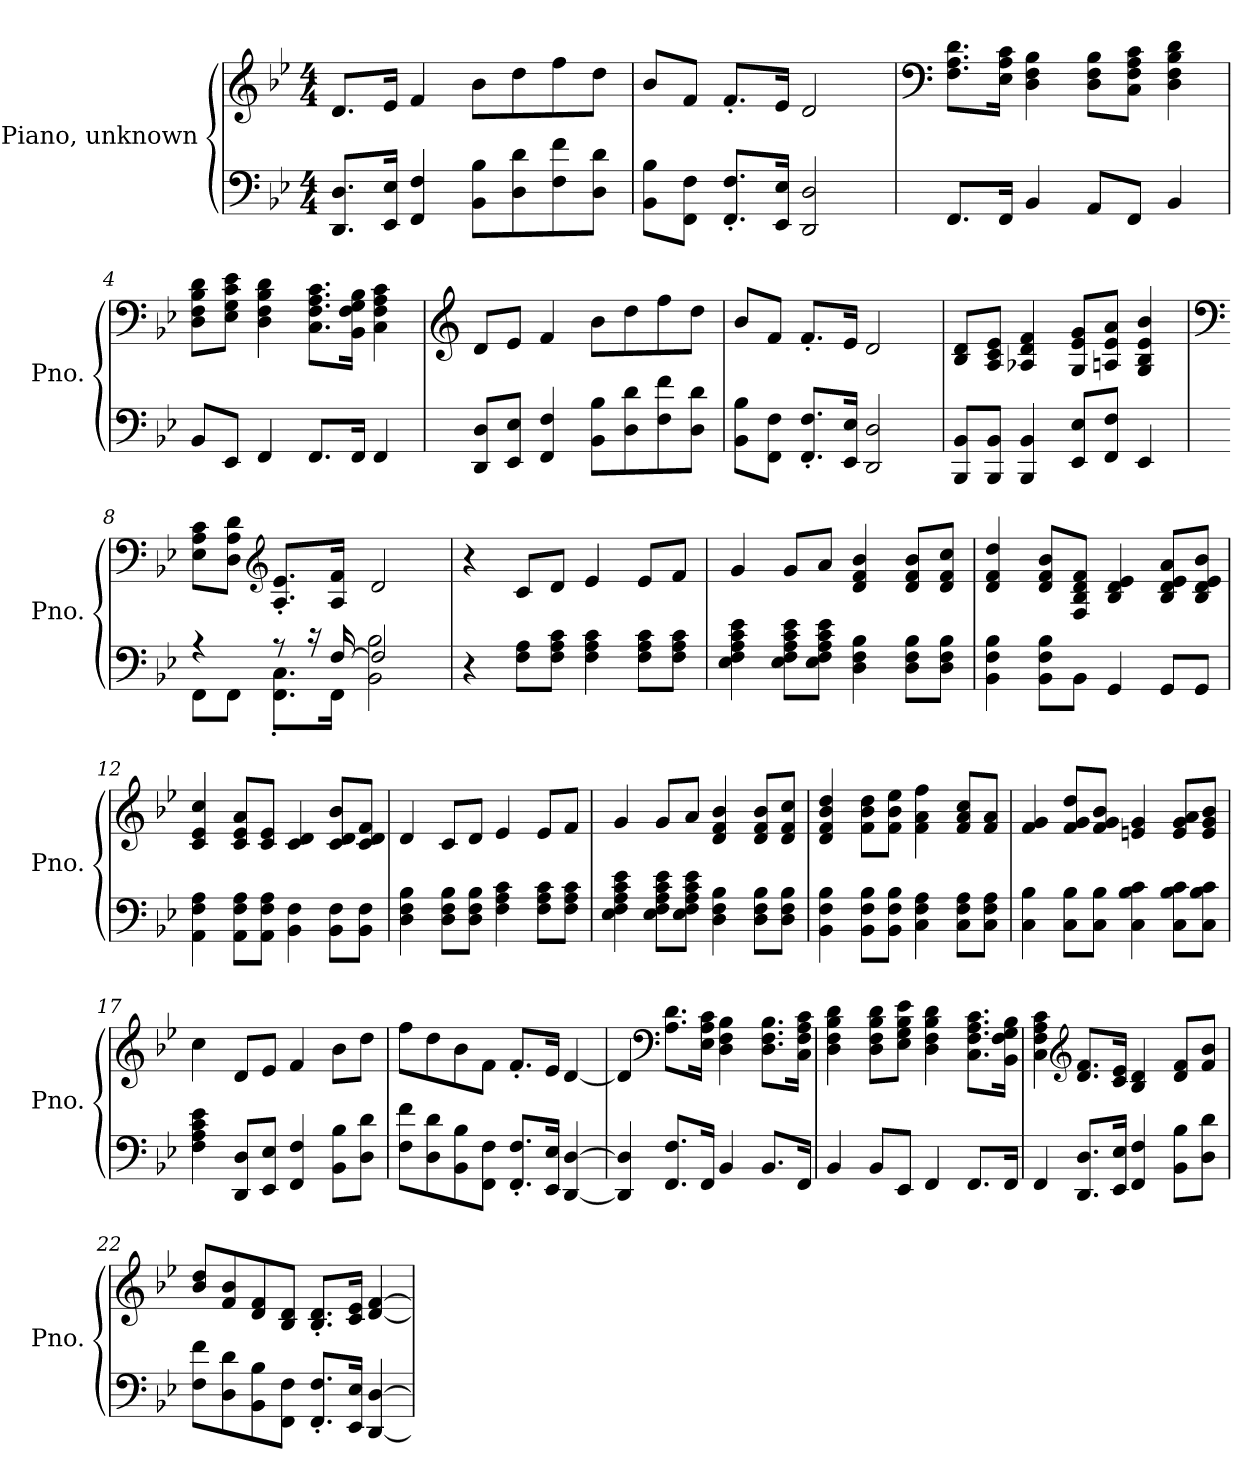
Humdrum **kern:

**kern	**kern
*part1	*part1
*staff2	*staff1
*I"Piano, unknown	*
*I'Pno.	*
*clefF4	*clefG2
*k[b-e-]	*k[b-e-]
*M4/4	*M4/4
*MM120	*MM120
=1	=1
8.DD/ 8.D/L	8.d/L
16EE-/ 16E-/Jk	16e-/Jk
4FF/ 4F/	4f/
8BB-\ 8B-\L	8b-\L
8D\ 8d\	8dd\
8F\ 8f\	8ff\
8D\ 8d\J	8dd\J
=2	=2
8BB-\ 8B-\L	8b-/L
8FF\ 8F\J	8f/J
8.FF/' 8.F/'L	8.f'/L
16EE-/ 16E-/Jk	16e-/Jk
2DD/ 2D/	2d/
=3	=3
*	*clefF4
8.FF/L	8.F\ 8.A\ 8.d\L
16FF/Jk	16E-\ 16A\ 16c\Jk
4BB-/	4D\ 4F\ 4B-\
8AA/L	8D\ 8F\ 8B-\L
8FF/J	8C\ 8F\ 8A\ 8c\J
4BB-/	4D\ 4F\ 4B-\ 4d\
=4	=4
8BB-/L	8D\ 8F\ 8B-\ 8d\L
8EE-/J	8E-\ 8G\ 8c\ 8e-\J
4FF/	4D\ 4F\ 4B-\ 4d\
8.FF/L	8.C\ 8.F\ 8.A\ 8.c\L
16FF/Jk	16BB-\ 16F\ 16G\ 16B-\Jk
4FF/	4C\ 4F\ 4A\ 4c\
!!LO:LB:g=z
=5	=5
*	*clefG2
8DD/ 8D/L	8d/L
8EE-/ 8E-/J	8e-/J
4FF/ 4F/	4f/
8BB-\ 8B-\L	8b-\L
8D\ 8d\	8dd\
8F\ 8f\	8ff\
8D\ 8d\J	8dd\J
=6	=6
8BB-\ 8B-\L	8b-/L
8FF\ 8F\J	8f/J
8.FF/' 8.F/'L	8.f'/L
16EE-/ 16E-/Jk	16e-/Jk
2DD/ 2D/	2d/
=7	=7
8BBB-/ 8BB-/L	8B-/ 8d/L
8BBB-/ 8BB-/J	8A/ 8c/ 8e-/J
4BBB-/ 4BB-/	4A-X/ 4d/ 4f/
8EE-/ 8E-/L	8G/ 8e-/ 8g/L
8FF/ 8F/J	8An/ 8e-/ 8a/J
4EE-/	4G/ 4B-/ 4e-/ 4b-/
=8	=8
*	*clefF4
*^	*
4r	8FF\L	8E-\ 8A\ 8c\L
.	8FF\J	8D\ 8A\ 8d\J
*	*	*clefG2
8r	8.FF\' 8.C\'L	8.A/' 8.e-/'L
16r	.	.
[16F/	16FF\Jk	16A/ 16f/Jk
2F/]	2BB-\ 2B-\	2d/
*v	*v	*
=9	=9
4r	4r
8F\ 8A\L	8c/L
8F\ 8A\ 8c\J	8d/J
4F\ 4A\ 4c\	4e-/
8F\ 8A\ 8c\L	8e-/L
8F\ 8A\ 8c\J	8f/J
!!LO:LB:g=z
=10	=10
4E-\ 4F\ 4A\ 4c\ 4e-\	4g/
8E-\ 8F\ 8A\ 8c\ 8e-\L	8g/L
8E-\ 8F\ 8A\ 8c\ 8e-\J	8a/J
4D\ 4F\ 4B-\	4d/ 4f/ 4b-/
8D\ 8F\ 8B-\L	8d/ 8f/ 8b-/L
8D\ 8F\ 8B-\J	8d/ 8f/ 8cc/J
=11	=11
4BB-\ 4F\ 4B-\	4d/ 4f/ 4dd/
8BB-\ 8F\ 8B-\L	8d/ 8f/ 8b-/L
8BB-\J	8F/ 8B-/ 8d/ 8f/J
4GG/	4B-/ 4d/ 4e-/
8GG/L	8B-/ 8d/ 8e-/ 8a/L
8GG/J	8B-/ 8d/ 8e-/ 8b-/J
=12	=12
4AA\ 4F\ 4A\	4c/ 4e-/ 4cc/
8AA\ 8F\ 8A\L	8c/ 8e-/ 8a/L
8AA\ 8F\ 8A\J	8c/ 8e-/J
4BB-\ 4F\	4c/ 4d/
8BB-\ 8F\L	8c/ 8d/ 8b-/L
8BB-\ 8F\J	8c/ 8d/ 8f/J
=13	=13
4D\ 4F\ 4B-\	4d/
8D\ 8F\ 8B-\L	8c/L
8D\ 8F\ 8B-\J	8d/J
4F\ 4A\ 4c\	4e-/
8F\ 8A\ 8c\L	8e-/L
8F\ 8A\ 8c\J	8f/J
!!LO:LB:g=z
=14	=14
4E-\ 4F\ 4A\ 4c\ 4e-\	4g/
8E-\ 8F\ 8A\ 8c\ 8e-\L	8g/L
8E-\ 8F\ 8A\ 8c\ 8e-\J	8a/J
4D\ 4F\ 4B-\	4d/ 4f/ 4b-/
8D\ 8F\ 8B-\L	8d/ 8f/ 8b-/L
8D\ 8F\ 8B-\J	8d/ 8f/ 8cc/J
=15	=15
4BB-\ 4F\ 4B-\	4d/ 4f/ 4b-/ 4dd/
8BB-\ 8F\ 8B-\L	8f\ 8b-\ 8dd\L
8BB-\ 8F\ 8B-\J	8f\ 8b-\ 8ee-\J
4C\ 4F\ 4A\	4f\ 4a\ 4ff\
8C\ 8F\ 8A\L	8f/ 8a/ 8cc/L
8C\ 8F\ 8A\J	8f/ 8a/J
=16	=16
4C\ 4B-\	4f/ 4g/
8C\ 8B-\L	8f/ 8g/ 8dd/L
8C\ 8B-\J	8f/ 8g/ 8b-/J
4C\ 4B-\ 4c\	4en/ 4g/
8C\ 8B-\ 8c\L	8e/ 8g/ 8a/L
8C\ 8B-\ 8c\J	8e/ 8g/ 8b-/J
=17	=17
4F\ 4A\ 4c\ 4e-\	4cc\
8DD/ 8D/L	8d/L
8EE-/ 8E-/J	8e-/J
4FF/ 4F/	4f/
8BB-\ 8B-\L	8b-\L
8D\ 8d\J	8dd\J
=18	=18
8F\ 8f\L	8ff\L
8D\ 8d\	8dd\
8BB-\ 8B-\	8b-\
8FF\ 8F\J	8f\J
8.FF/' 8.F/'L	8.f'/L
16EE-/ 16E-/Jk	16e-/Jk
[4DD/ [4D/	[4d/
!!LO:LB:g=z
=19	=19
4DD/] 4D/]	4d/]
*	*clefF4
8.FF/ 8.F/L	8.A\ 8.d\L
16FF/Jk	16E-\ 16A\ 16c\Jk
4BB-/	4D\ 4F\ 4B-\
8.BB-/L	8.D\ 8.F\ 8.B-\L
16FF/Jk	16C\ 16F\ 16A\ 16c\Jk
=20	=20
4BB-/	4D\ 4F\ 4B-\ 4d\
8BB-/L	8D\ 8F\ 8B-\ 8d\L
8EE-/J	8E-\ 8G\ 8B-\ 8e-\J
4FF/	4D\ 4F\ 4B-\ 4d\
8.FF/L	8.C\ 8.F\ 8.A\ 8.c\L
16FF/Jk	16BB-\ 16F\ 16G\ 16B-\Jk
=21	=21
4FF/	4C\ 4F\ 4A\ 4c\
*	*clefG2
8.DD/ 8.D/L	8.d/ 8.f/L
16EE-/ 16E-/Jk	16c/ 16e-/Jk
4FF/ 4F/	4B-/ 4d/
8BB-\ 8B-\L	8d/ 8f/L
8D\ 8d\J	8f/ 8b-/J
=22	=22
8F\ 8f\L	8b-/ 8dd/L
8D\ 8d\	8f/ 8b-/
8BB-\ 8B-\	8d/ 8f/
8FF\ 8F\J	8B-/ 8d/J
8.FF/' 8.F/'L	8.B-/' 8.d/'L
16EE-/ 16E-/Jk	16c/ 16e-/Jk
[4DD/ [4D/	[4d/ [4f/
=	=
*-	*-
